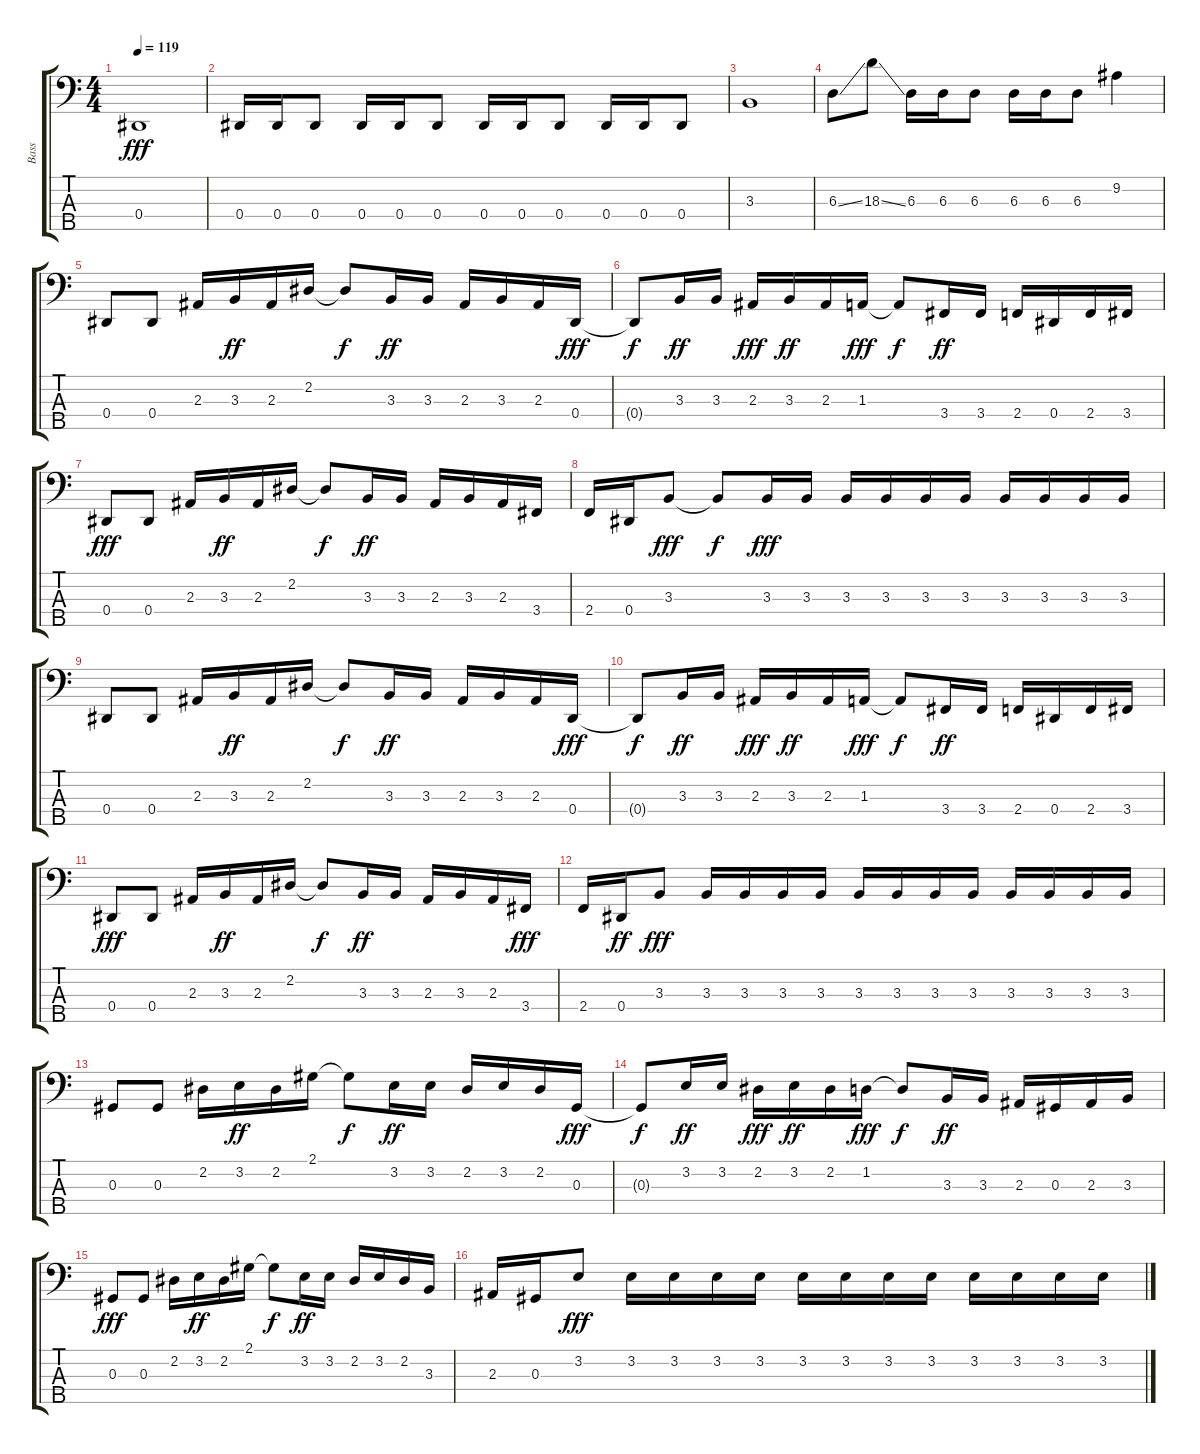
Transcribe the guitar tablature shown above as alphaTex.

\track ("Bass" "Bass") {instrument electricbassfinger}
\staff {score tabs}
\tuning (Gb2 Db2 Ab1 Eb1 Bb0) {hide}
\ts (4 4)
\tempo 119
\clef f4
\ks c
0.4.1{dy fff} |
0.4.16 0.4.16 0.4.8 0.4.16 0.4.16 0.4.8 0.4.16 0.4.16 0.4.8 0.4.16 0.4.16 0.4.8 |
3.3.1 |
6.3{ss}.8 18.3{ss}.8 6.3.16 6.3.16 6.3.8 6.3.16 6.3.16 6.3.8 9.2.4 |
0.4.8 0.4.8 2.3.16 3.3.16{dy ff} 2.3.16 2.2.16 2.2{t}.8{dy f} 3.3.16{dy ff} 3.3.16 2.3.16 3.3.16 2.3.16 0.4.16{dy fff} |
0.4{t}.8{dy f} 3.3.16{dy ff} 3.3.16 2.3.16{dy fff} 3.3.16{dy ff} 2.3.16 1.3.16{dy fff} 1.3{t}.8{dy f} 3.4.16{dy ff} 3.4.16 2.4.16 0.4.16 2.4.16 3.4.16 |
0.4.8{dy fff} 0.4.8 2.3.16 3.3.16{dy ff} 2.3.16 2.2.16 2.2{t}.8{dy f} 3.3.16{dy ff} 3.3.16 2.3.16 3.3.16 2.3.16 3.4.16 |
2.4.16 0.4.16 3.3.8{dy fff} 3.3{t}.8{dy f} 3.3.16{dy fff} 3.3.16 3.3.16 3.3.16 3.3.16 3.3.16 3.3.16 3.3.16 3.3.16 3.3.16 |
0.4.8 0.4.8 2.3.16 3.3.16{dy ff} 2.3.16 2.2.16 2.2{t}.8{dy f} 3.3.16{dy ff} 3.3.16 2.3.16 3.3.16 2.3.16 0.4.16{dy fff} |
0.4{t}.8{dy f} 3.3.16{dy ff} 3.3.16 2.3.16{dy fff} 3.3.16{dy ff} 2.3.16 1.3.16{dy fff} 1.3{t}.8{dy f} 3.4.16{dy ff} 3.4.16 2.4.16 0.4.16 2.4.16 3.4.16 |
0.4.8{dy fff} 0.4.8 2.3.16 3.3.16{dy ff} 2.3.16 2.2.16 2.2{t}.8{dy f} 3.3.16{dy ff} 3.3.16 2.3.16 3.3.16 2.3.16 3.4.16{dy fff} |
2.4.16 0.4.16{dy ff} 3.3.8{dy fff} 3.3.16 3.3.16 3.3.16 3.3.16 3.3.16 3.3.16 3.3.16 3.3.16 3.3.16 3.3.16 3.3.16 3.3.16 |
0.3.8 0.3.8 2.2.16 3.2.16{dy ff} 2.2.16 2.1.16 2.1{t}.8{dy f} 3.2.16{dy ff} 3.2.16 2.2.16 3.2.16 2.2.16 0.3.16{dy fff} |
0.3{t}.8{dy f} 3.2.16{dy ff} 3.2.16 2.2.16{dy fff} 3.2.16{dy ff} 2.2.16 1.2.16{dy fff} 1.2{t}.8{dy f} 3.3.16{dy ff} 3.3.16 2.3.16 0.3.16 2.3.16 3.3.16 |
0.3.8{dy fff} 0.3.8 2.2.16 3.2.16{dy ff} 2.2.16 2.1.16 2.1{t}.8{dy f} 3.2.16{dy ff} 3.2.16 2.2.16 3.2.16 2.2.16 3.3.16 |
2.3.16 0.3.16 3.2.8{dy fff} 3.2.16 3.2.16 3.2.16 3.2.16 3.2.16 3.2.16 3.2.16 3.2.16 3.2.16 3.2.16 3.2.16 3.2.16
